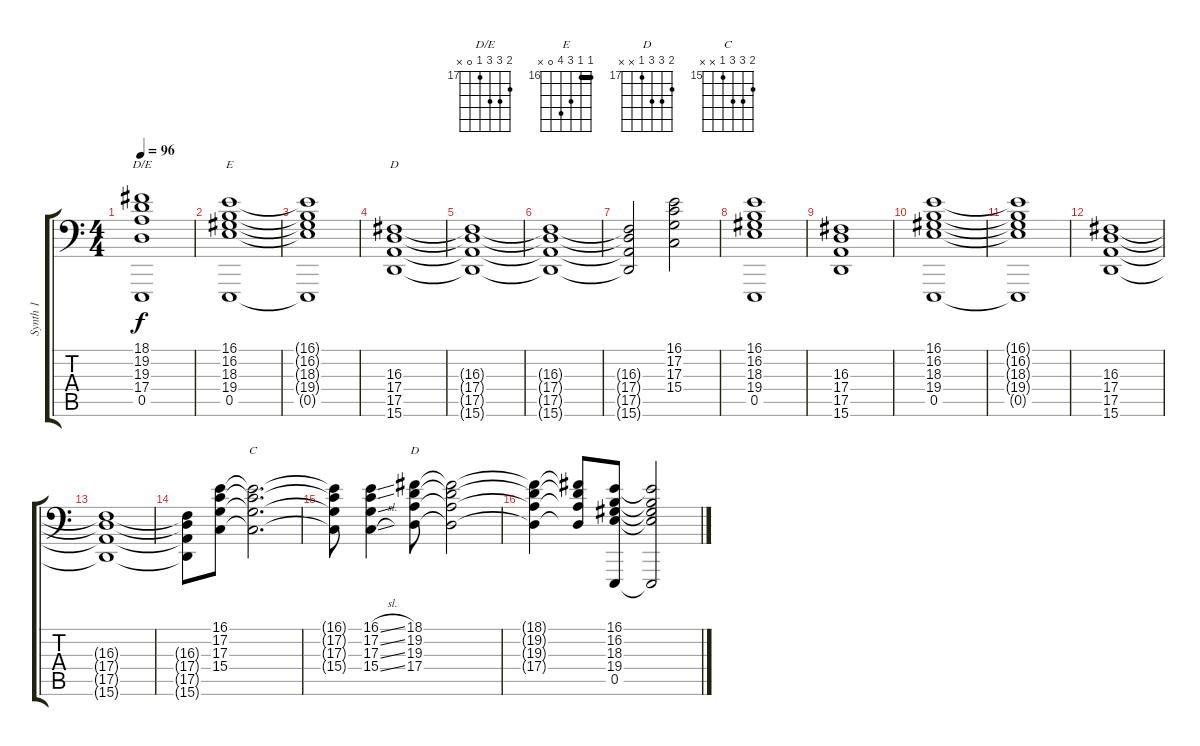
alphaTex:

\track ("Synth 1" "Synth 1") {instrument stringensemble2}
\staff {score tabs}
\tuning (C3 G2 D2 A1 E1 B0) {hide}
\chord ("D/E" 18 19 19 17 0 x) {firstfret 17}
\chord ("E" 16 16 18 19 0 x) {firstfret 16 barre 16}
\chord ("D" x x 16 17 17 15) {firstfret 15}
\chord ("C" 16 17 17 15 x x) {firstfret 15}
\chord ("D" 18 19 19 17 x x) {firstfret 17}
\ts (4 4)
\tempo 96
\clef f4
\ks c
(18.1 19.2 19.3 17.4 0.5).1{ch "D/E" dy f} |
(16.1 16.2 18.3 19.4 0.5).1{ch "E"} |
(16.1{t} 16.2{t} 18.3{t} 19.4{t} 0.5{t}).1 |
(16.3 17.4 17.5 15.6).1{ch "D"} |
(16.3{t} 17.4{t} 17.5{t} 15.6{t}).1 |
(16.3{t} 17.4{t} 17.5{t} 15.6{t}).1 |
(16.3{t} 17.4{t} 17.5{t} 15.6{t}).2 (16.1 17.2 17.3 15.4).2 |
(16.1 16.2 18.3 19.4 0.5).1 |
(16.3 17.4 17.5 15.6).1 |
(16.1 16.2 18.3 19.4 0.5).1 |
(16.1{t} 16.2{t} 18.3{t} 19.4{t} 0.5{t}).1 |
(16.3 17.4 17.5 15.6).1 |
(16.3{t} 17.4{t} 17.5{t} 15.6{t}).1 |
(16.3{t} 17.4{t} 17.5{t} 15.6{t}).8 (16.1 17.2 17.3 15.4).8 (16.1{t} 17.2{t} 17.3{t} 15.4{t}).2{d ch "C"} |
(16.1{t} 17.2{t} 17.3{t} 15.4{t}).8 (16.1{sl} 17.2{sl} 17.3{sl} 15.4{sl}).4 (18.1 19.2 19.3 17.4).8{ch "D"} (18.1{t} 19.2{t} 19.3{t} 17.4{t}).2 |
(18.1{t} 19.2{t} 19.3{t} 17.4{t}).4 (18.1{t} 19.2{t} 19.3{t} 17.4{t}).8 (16.1 16.2 18.3 19.4 0.5).8 (16.1{t} 16.2{t} 18.3{t} 19.4{t} 0.5{t}).2
